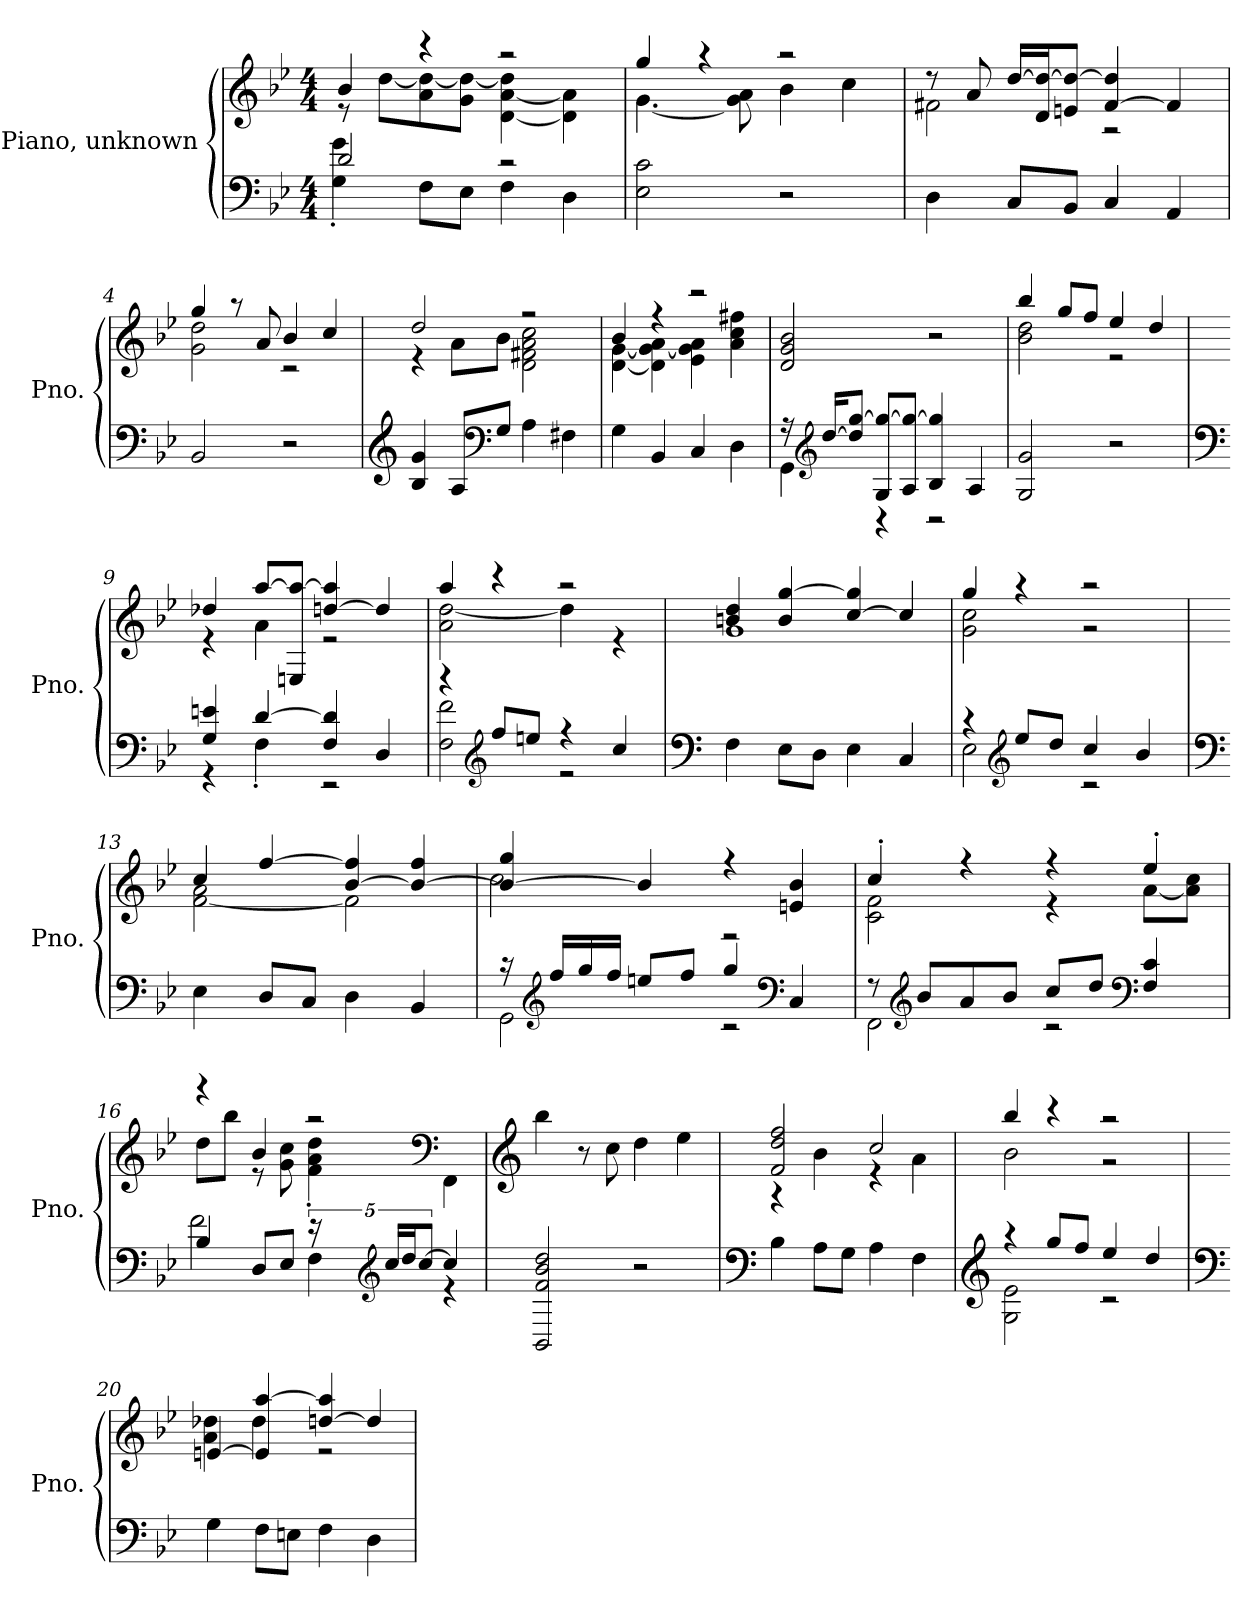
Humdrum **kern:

**kern	**kern
*part1	*part1
*staff2	*staff1
*I"Piano, unknown	*
*I'Pno.	*
*clefF4	*clefG2
*k[b-e-]	*k[b-e-]
*M4/4	*M4/4
*MM106	*MM106
=1	=1
*^	*^
2d/	4G\' 4g\'	4b-/	8r
.	.	.	[8dd\L
.	8F\L	4r	8a\ 8dd\_
.	8E-\J	.	8g\ 8dd\_J
2r	4F\	2r	[4d\ [4a\ 4dd\]
.	4D\	.	4d\] 4a\]
*v	*v	*	*
=2	=2	=2
2E-\ 2c\	4gg/	[4.g\
.	4r	.
.	.	8g\] 8a\
2r	2r	4b-\
.	.	4cc\
=3	=3	=3
4D\	8r	2f#X\
.	8a/	.
8C/L	[16dd/LL	.
.	16d/ 16dd/_J	.
8BB-/J	8en/ 8dd/_J	.
4C/	[4f#/ 4dd/]	2r
4AA/	4f#/]	.
=4	=4	=4
2BB-/	4gg/	2g\ 2dd\
.	8r	.
.	8a/	.
2r	4b-/	2r
.	4cc/	.
!!LO:LB:g=z	!!
=5	=5	=5
*clefG2	*	*
4B-/ 4g/	2dd/	4r
8A/L	.	8a\L
*clefF4	*	*
8G/J	.	8b-\J
4A\	2r	2d\ 2f#X\ 2a\ 2cc\
4F#X\	.	.
=6	=6	=6
4G\	4b-/	[4d\ [4g\
4BB-/	4r	4d\] 4g\_ 4a\
4C/	2r	4e-\ 4g\] 4a\
4D\	.	4a\ 4cc\ 4ff#X\
*	*v	*v
=7	=7
*^	*
16r	4GG\	2d/ 2g/ 2b-/
*clefG2	*	*
[16dd/KL	.	.
8dd/] [8gg/J	.	.
8G/ 8gg/_L	4r	.
8A/ 8gg/_J	.	.
4B-/ 4gg/]	2r	2r
4A/	.	.
*v	*v	*
=8	=8
*	*^
2G/ 2g/	4bb-/	2b-\ 2dd\
.	8gg/L	.
.	8ff/J	.
2r	4ee-/	2r
.	4dd/	.
!!LO:LB:g=z	!!
=9	=9	=9
*clefF4	*	*
*^	*	*
4G/ 4en/	4r	4dd-X/	4r
[4d/	4F'\	[8aa/L	4a\
.	.	8En/ 8aa/_J	.
4F/ 4d/]	2r	[4ddn/ 4aa/]	2r
4D/	.	4dd/]	.
=10	=10	=10	=10
4r	2F\ 2f\	4aa/	2a\ [2dd\
*clefG2	*	*	*
8ff/L	.	4r	.
8een/J	.	.	.
4r	2r	2r	4dd\]
4cc/	.	.	4r
*v	*v	*	*
=11	=11	=11
*clefF4	*	*
4F\	4bn/ 4dd/	1g
8E-\L	4b/ [4gg/	.
8D\J	.	.
4E-\	[4cc/ 4gg/]	.
4C/	4cc/]	.
=12	=12	=12
*^	*	*
4r	2E-\	4gg/	2g\ 2cc\
*clefG2	*	*	*
8ee-/L	.	4r	.
8dd/J	.	.	.
4cc/	2r	2r	2r
4b-/	.	.	.
*v	*v	*	*
=13	=13	=13
*clefF4	*	*
4E-\	4cc/	[2f\ 2a\
8D/L	[4ff/	.
8C/J	.	.
4D\	[4b-/ 4ff/]	2f\]
4BB-/	4b-/_ 4ff/	.
!!LO:LB:g=z	!!
=14	=14	=14
*^	*	*
16r	2GG\	4b-/_ 4gg/	2cc\
*clefG2	*	*	*
16ff/LL	.	.	.
16gg/	.	.	.
16ff/JJ	.	.	.
8een/L	.	4b-/]	.
8ff/J	.	.	.
4gg/	2r	4r	2r
*clefF4	*	*	*
4C/	.	4en/ 4b-/	.
=15	=15	=15	=15
8r	2FF\	4cc'/	2c\ 2f\
*clefG2	*	*	*
8b-/L	.	.	.
8a/	.	4r	.
8b-/J	.	.	.
8cc/L	2r	4r	4r
8dd/J	.	.	.
*clefF4	*	*	*
4F/ 4c/	.	4ee-'/	[8a\L
.	.	.	8a\] 8cc\J
=16	=16	=16	=16
4B-/	2f\	4r	8dd\L
.	.	.	8bb-\J
8D/L	.	4b-/	8r
8E-/J	.	.	8g\ 8cc\
20r	4F\	2r	4f\' 4a\' 4dd\'
*clefG2	*	*	*
20cc/LL	.	.	.
20dd/J	.	.	.
[10cc/J	.	.	.
*	*	*clefF4	*
4cc/]	4r	.	4FF\
*v	*v	*	*
*	*v	*v
=17	=17
*	*clefG2
2BB-/ 2f/ 2b-/ 2dd/	4bb-\
.	8r
.	8cc\
2r	4dd\
.	4ee-\
!!LO:LB:g=z
=18	=18
*clefF4	*
*	*^
4B-\	2f/ 2dd/ 2ff/	4r
8A\L	.	4b-\
8G\J	.	.
4A\	2cc/	4r
4F\	.	4a\
=19	=19	=19
*clefG2	*	*
*^	*	*
4r	2G\ 2e-\	4bb-/	2b-\
8gg/L	.	4r	.
8ff/J	.	.	.
4ee-/	2r	2r	2r
4dd/	.	.	.
*v	*v	*	*
=20	=20	=20
*clefF4	*	*
4G\	[4en/	4a\ 4dd-X\
8F\L	4e/] [4aa/	4dd-\
8En\J	.	.
4F\	[4ddn/ 4aa/]	2r
4D\	4dd/]	.
*	*v	*v
=	=
*-	*-
